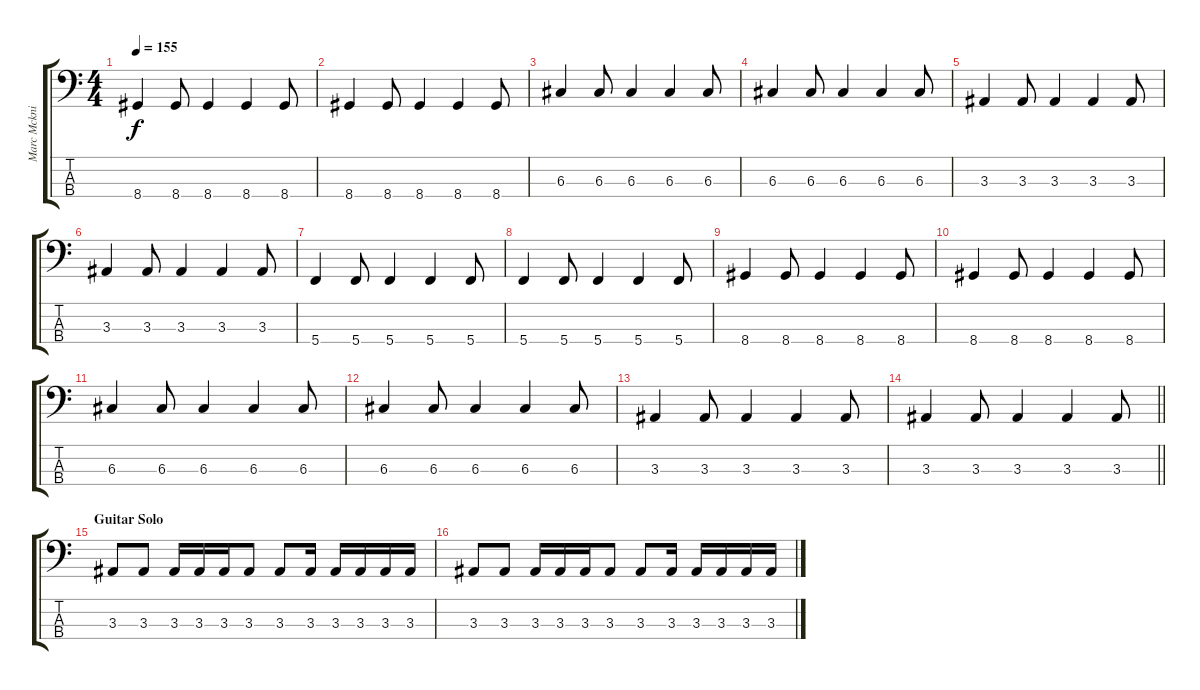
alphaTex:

\track ("Marc Mcknight" "Marc Mckni") {instrument electricbassfinger}
\staff {score tabs}
\tuning (F2 C2 G1 C1) {hide}
\ts (4 4)
\tempo 155
\clef f4
\ks c
8.4.4{dy f} 8.4.8 8.4.4 8.4.4 8.4.8 |
8.4.4 8.4.8 8.4.4 8.4.4 8.4.8 |
6.3.4 6.3.8 6.3.4 6.3.4 6.3.8 |
6.3.4 6.3.8 6.3.4 6.3.4 6.3.8 |
3.3.4 3.3.8 3.3.4 3.3.4 3.3.8 |
3.3.4 3.3.8 3.3.4 3.3.4 3.3.8 |
5.4.4 5.4.8 5.4.4 5.4.4 5.4.8 |
5.4.4 5.4.8 5.4.4 5.4.4 5.4.8 |
8.4.4 8.4.8 8.4.4 8.4.4 8.4.8 |
8.4.4 8.4.8 8.4.4 8.4.4 8.4.8 |
6.3.4 6.3.8 6.3.4 6.3.4 6.3.8 |
6.3.4 6.3.8 6.3.4 6.3.4 6.3.8 |
3.3.4 3.3.8 3.3.4 3.3.4 3.3.8 |
\barLineRight lightlight
3.3.4 3.3.8 3.3.4 3.3.4 3.3.8 |
\section ("" "Guitar Solo")
3.3.8 3.3.8 3.3.16 3.3.16 3.3.16 3.3.8 3.3.8 3.3.16 3.3.16 3.3.16 3.3.16 3.3.16 |
3.3.8 3.3.8 3.3.16 3.3.16 3.3.16 3.3.8 3.3.8 3.3.16 3.3.16 3.3.16 3.3.16 3.3.16
